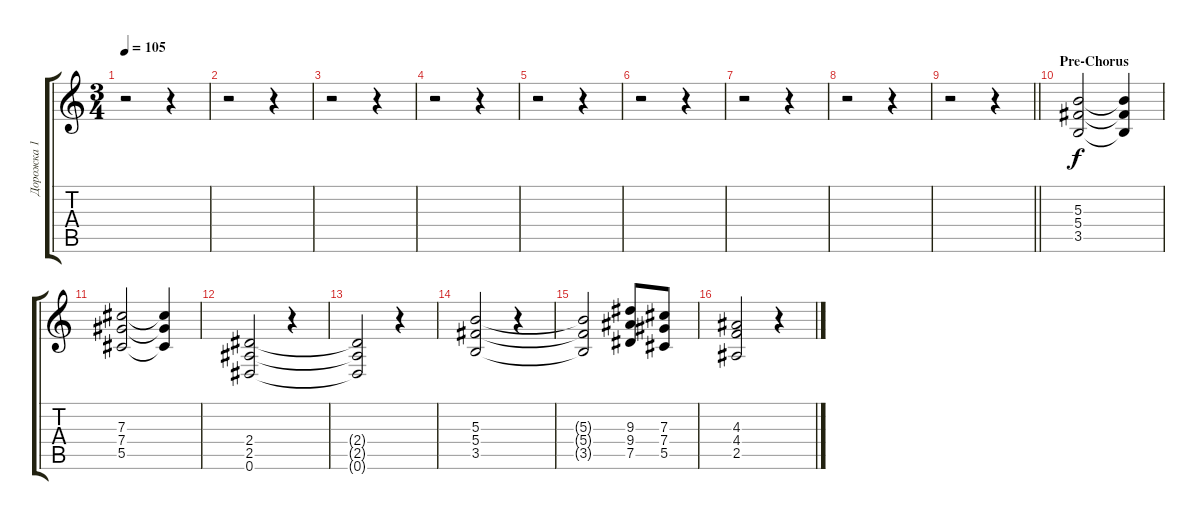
\track ("Дорожка 1" "Дорожка 1") {instrument overdrivenguitar}
\staff {score tabs}
\tuning (Eb4 Bb3 Gb3 Db3 Ab2 Eb2) {hide}
\ts (3 4)
\tempo 105
\clef g2
\ks c
r.2{dy f} r.4 |
r.2 r.4 |
r.2 r.4 |
r.2 r.4 |
r.2 r.4 |
r.2 r.4 |
r.2 r.4 |
r.2 r.4 |
\barLineRight lightlight
r.2 r.4 |
\section ("" "Pre-Chorus")
(5.3 5.4 3.5).2 (5.3{t} 5.4{t} 3.5{t}).4 |
(7.3 7.4 5.5).2 (7.3{t} 7.4{t} 5.5{t}).4 |
(2.4 2.5 0.6).2 r.4 |
(2.4{t} 2.5{t} 0.6{t}).2 r.4 |
(5.3 5.4 3.5).2 r.4 |
(5.3{t} 5.4{t} 3.5{t}).2 (9.3 9.4 7.5).8 (7.3 7.4 5.5).8 |
(4.3 4.4 2.5).2 r.4
